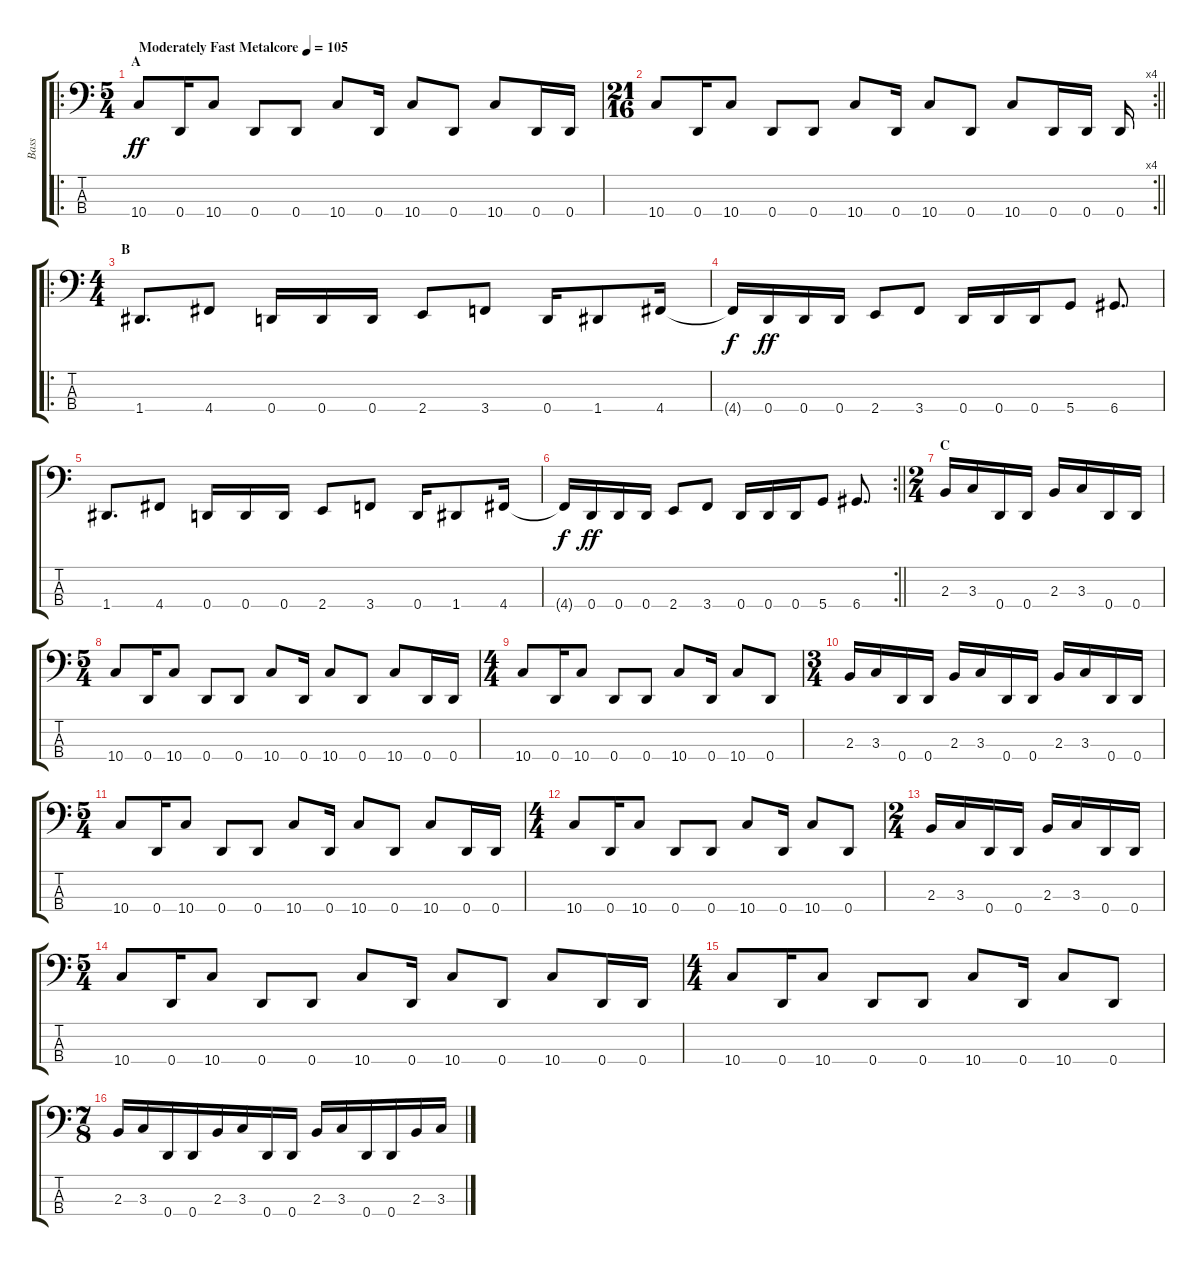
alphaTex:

\track ("Bass" "Bass") {instrument electricbasspick}
\staff {score tabs}
\tuning (G2 D2 A1 D1) {hide}
\ro
\ts (5 4)
\section ("" "A")
\tempo (105 "Moderately Fast Metalcore")
\clef f4
\ks c
10.4.8{dy ff instrument electricbasspick} 0.4.16 10.4.8 0.4.8 0.4.8 10.4.8 0.4.16 10.4.8 0.4.8 10.4.8 0.4.16 0.4.16 |
\rc 4
\ts (21 16)
\barLineRight lightlight
10.4.8 0.4.16 10.4.8 0.4.8 0.4.8 10.4.8 0.4.16 10.4.8 0.4.8 10.4.8 0.4.16 0.4.16 0.4.16 |
\ro
\ts (4 4)
\section ("" "B")
1.4.8{d} 4.4.8 0.4.16 0.4.16 0.4.16 2.4.8 3.4.8 0.4.16 1.4.8 4.4.16 |
4.4{t}.16{dy f} 0.4.16{dy ff} 0.4.16 0.4.16 2.4.8 3.4.8 0.4.16 0.4.16 0.4.16 5.4.8 6.4.8{d} |
1.4.8{d} 4.4.8 0.4.16 0.4.16 0.4.16 2.4.8 3.4.8 0.4.16 1.4.8 4.4.16 |
\rc 2
\barLineRight lightlight
4.4{t}.16{dy f} 0.4.16{dy ff} 0.4.16 0.4.16 2.4.8 3.4.8 0.4.16 0.4.16 0.4.16 5.4.8 6.4.8{d} |
\ts (2 4)
\section ("" "C")
2.3.16 3.3.16 0.4.16 0.4.16 2.3.16 3.3.16 0.4.16 0.4.16 |
\ts (5 4)
10.4.8 0.4.16 10.4.8 0.4.8 0.4.8 10.4.8 0.4.16 10.4.8 0.4.8 10.4.8 0.4.16 0.4.16 |
\ts (4 4)
10.4.8 0.4.16 10.4.8 0.4.8 0.4.8 10.4.8 0.4.16 10.4.8 0.4.8 |
\ts (3 4)
2.3.16 3.3.16 0.4.16 0.4.16 2.3.16 3.3.16 0.4.16 0.4.16 2.3.16 3.3.16 0.4.16 0.4.16 |
\ts (5 4)
10.4.8 0.4.16 10.4.8 0.4.8 0.4.8 10.4.8 0.4.16 10.4.8 0.4.8 10.4.8 0.4.16 0.4.16 |
\ts (4 4)
10.4.8 0.4.16 10.4.8 0.4.8 0.4.8 10.4.8 0.4.16 10.4.8 0.4.8 |
\ts (2 4)
2.3.16 3.3.16 0.4.16 0.4.16 2.3.16 3.3.16 0.4.16 0.4.16 |
\ts (5 4)
10.4.8 0.4.16 10.4.8 0.4.8 0.4.8 10.4.8 0.4.16 10.4.8 0.4.8 10.4.8 0.4.16 0.4.16 |
\ts (4 4)
10.4.8 0.4.16 10.4.8 0.4.8 0.4.8 10.4.8 0.4.16 10.4.8 0.4.8 |
\ts (7 8)
2.3.16 3.3.16 0.4.16 0.4.16 2.3.16 3.3.16 0.4.16 0.4.16 2.3.16 3.3.16 0.4.16 0.4.16 2.3.16 3.3.16
